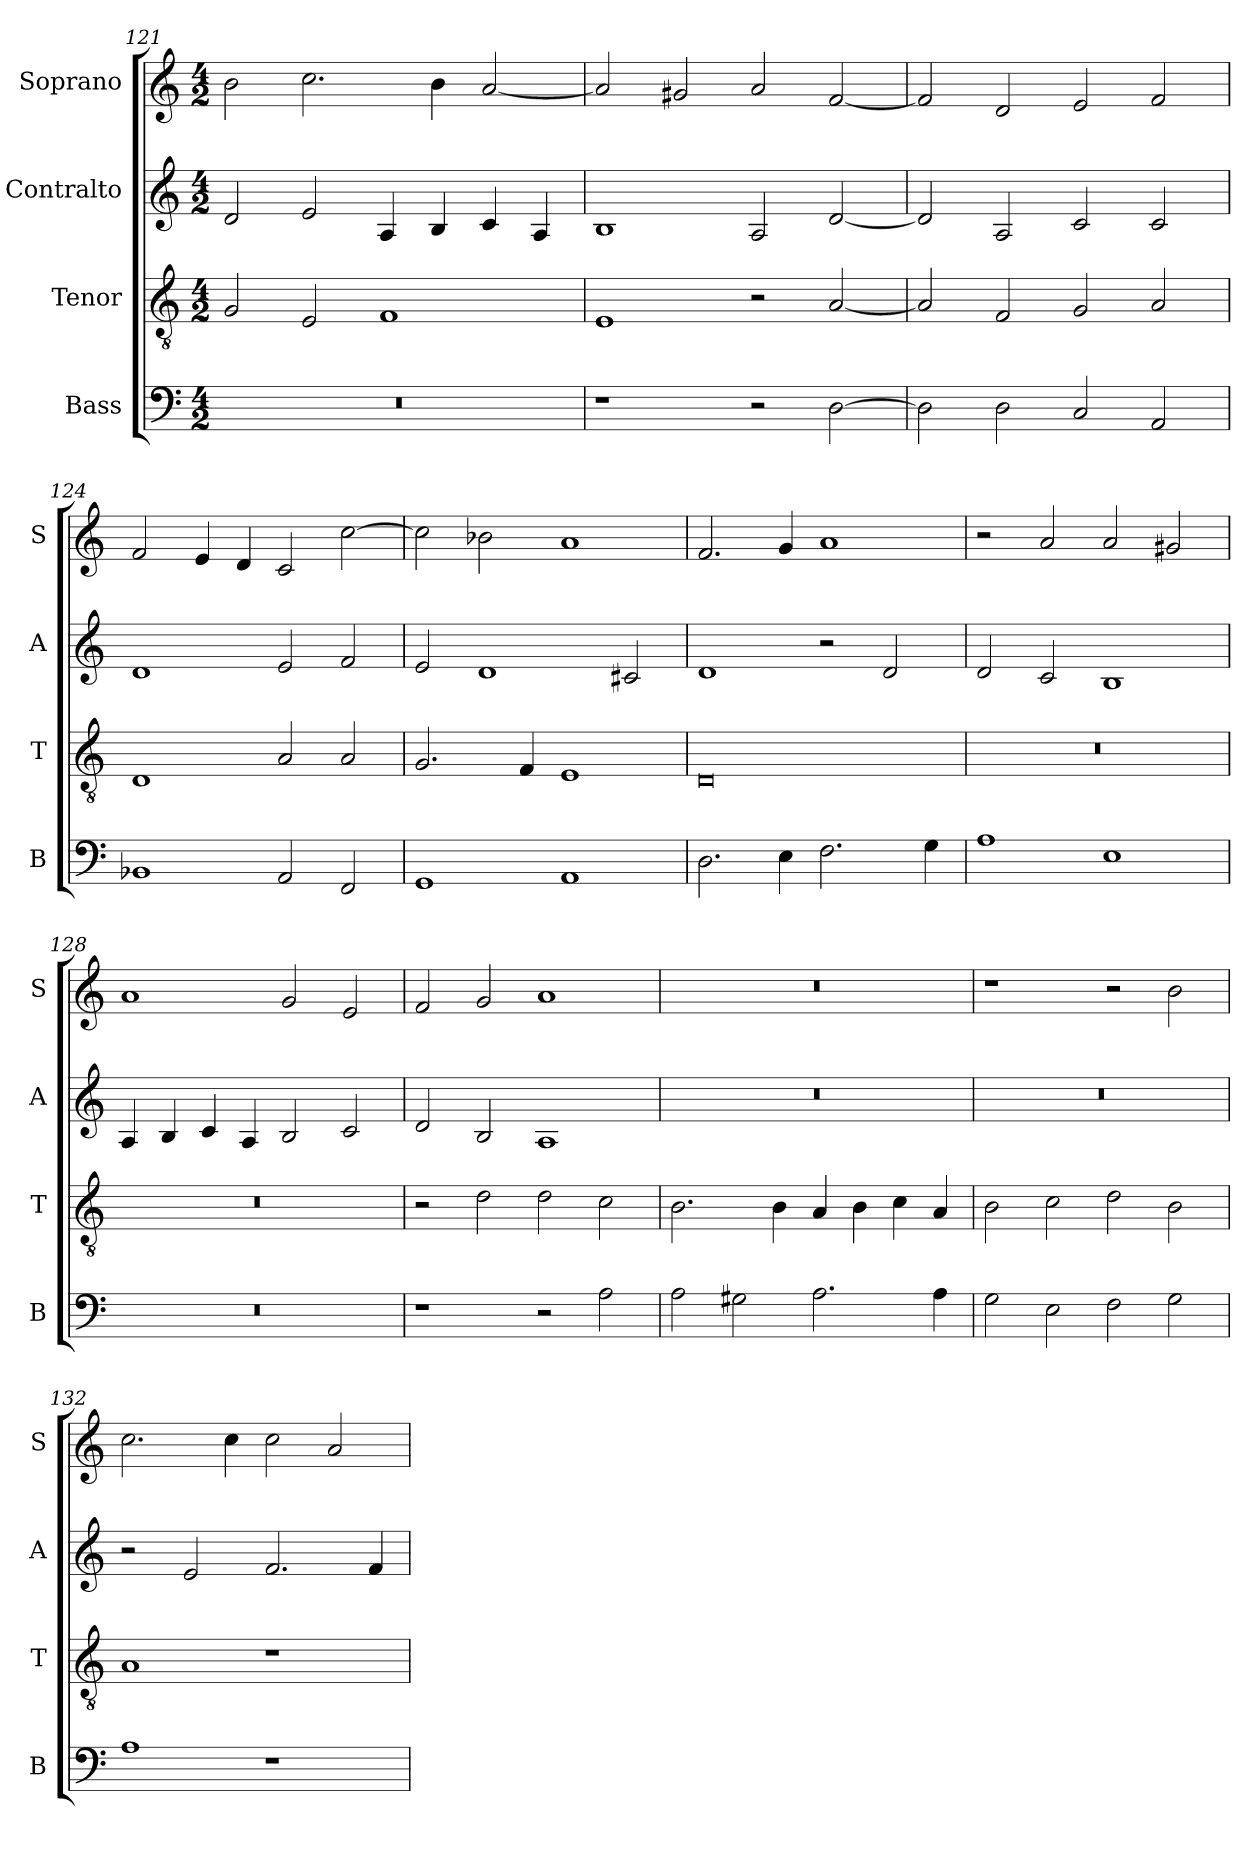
**kern	**kern	**kern	**kern
*part4	*part3	*part2	*part1
*staff4	*staff3	*staff2	*staff1
*I"Bass	*I"Tenor	*I"Contralto	*I"Soprano
*I'B	*I'T	*I'A	*I'S
*clefF4	*clefGv2	*clefG2	*clefG2
*k[]	*k[]	*k[]	*k[]
*D:dor	*D:dor	*D:dor	*D:dor
*M4/2	*M4/2	*M4/2	*M4/2
=121	=121	=121	=121
0r	2G	2d	2b
.	2E	2e	2.cc
.	1F	4A	.
.	.	4B	4b
.	.	4c	[2a
.	.	4A	.
=122	=122	=122	=122
1r	1E	1B	2a]
.	.	.	2g#X
2r	2r	2A	2a
[2D	[2A	[2d	[2f
=123	=123	=123	=123
2D]	2A]	2d]	2f]
2D	2F	2A	2d
2C	2G	2c	2e
2AA	2A	2c	2f
=124	=124	=124	=124
1BB-X	1D	1d	2f
.	.	.	4e
.	.	.	4d
2AA	2A	2e	2c
2FF	2A	2f	[2cc
=125	=125	=125	=125
1GG	2.G	2e	2cc]
.	.	1d	2b-X
.	4F	.	.
1AA	1E	.	1a
.	.	2c#X	.
=126	=126	=126	=126
2.D	0D	1d	2.f
4E	.	.	4g
2.F	.	2r	1a
.	.	2d	.
4G	.	.	.
=127	=127	=127	=127
1A	0r	2d	2r
.	.	2c	2a
1E	.	1B	2a
.	.	.	2g#X
=128	=128	=128	=128
0r	0r	4A	1a
.	.	4B	.
.	.	4c	.
.	.	4A	.
.	.	2B	2g
.	.	2c	2e
=129	=129	=129	=129
1r	2r	2d	2f
.	2d	2B	2g
2r	2d	1A	1a
2A	2c	.	.
=130	=130	=130	=130
2A	2.B	0r	0r
2G#X	.	.	.
.	4B	.	.
2.A	4A	.	.
.	4B	.	.
.	4c	.	.
4A	4A	.	.
=131	=131	=131	=131
2G	2B	0r	1r
2E	2c	.	.
2F	2d	.	2r
2G	2B	.	2b
=132	=132	=132	=132
1A	1A	2r	2.cc
.	.	2e	.
.	.	.	4cc
1r	1r	2.f	2cc
.	.	.	2a
.	.	4f	.
=	=	=	=
*-	*-	*-	*-
